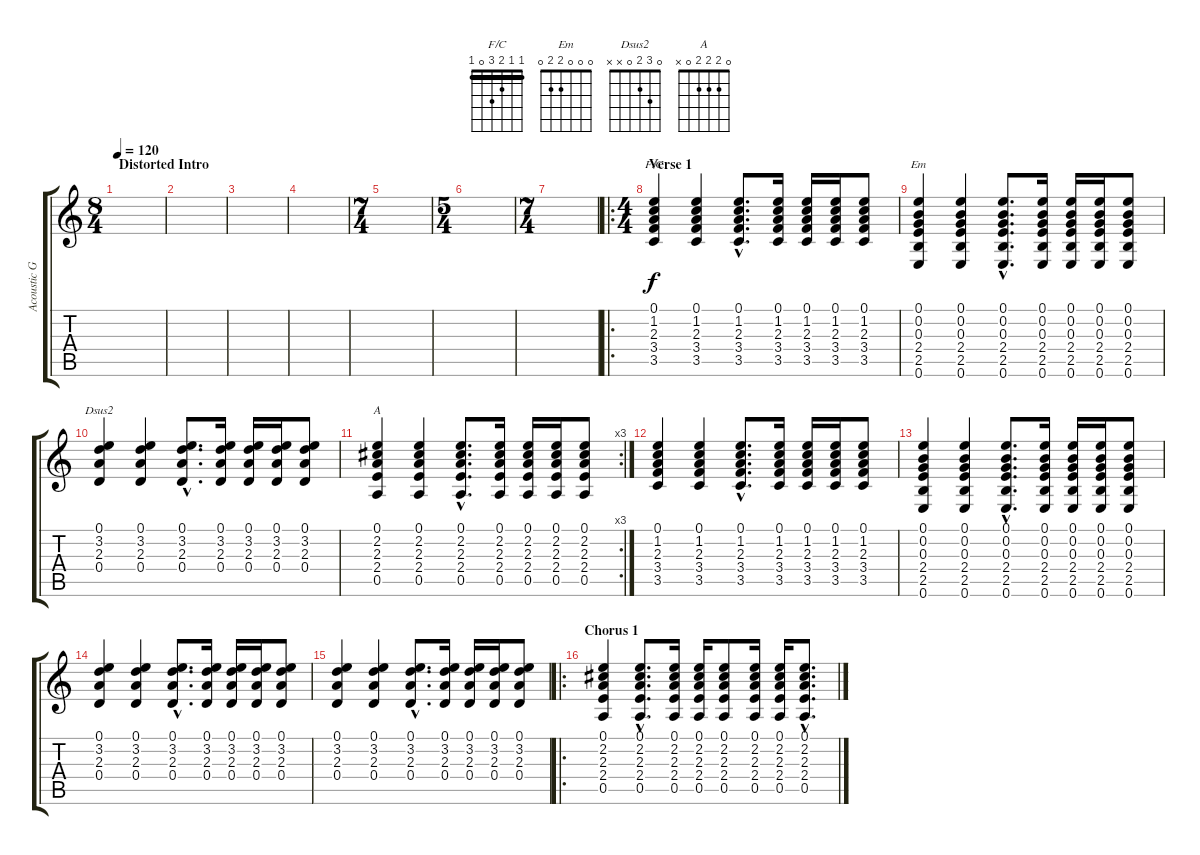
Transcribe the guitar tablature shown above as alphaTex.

\track ("Acoustic Guitar" "Acoustic G") {instrument acousticguitarnylon}
\staff {score tabs}
\tuning (E4 B3 G3 D3 A2 E2) {hide}
\chord ("F/C" 1 1 2 3 0 1) {barre 1}
\chord ("Em" 0 0 0 2 2 0)
\chord ("Dsus2" 0 3 2 0 x x)
\chord ("A" 0 2 2 2 0 x)
\ts (8 4)
\section ("" "Distorted Intro")
\tempo 120
\clef g2
\ks c
|
|
|
|
\ts (7 4)
|
\ts (5 4)
|
\ts (7 4)
|
\ro
\ts (4 4)
\section ("" "Verse 1")
(0.1 1.2 2.3 3.4 3.5).4{ch "F/C"} (0.1 1.2 2.3 3.4 3.5).4 (0.1{hac} 1.2{hac} 2.3{hac} 3.4{hac} 3.5{hac}).8{d} (0.1 1.2 2.3 3.4 3.5).16 (0.1 1.2 2.3 3.4 3.5).16 (0.1 1.2 2.3 3.4 3.5).16 (0.1 1.2 2.3 3.4 3.5).8 |
(0.1 0.2 0.3 2.4 2.5 0.6).4{ch "Em"} (0.1 0.2 0.3 2.4 2.5 0.6).4 (0.1{hac} 0.2{hac} 0.3{hac} 2.4{hac} 2.5{hac} 0.6{hac}).8{d} (0.1 0.2 0.3 2.4 2.5 0.6).16 (0.1 0.2 0.3 2.4 2.5 0.6).16 (0.1 0.2 0.3 2.4 2.5 0.6).16 (0.1 0.2 0.3 2.4 2.5 0.6).8 |
(0.1 3.2 2.3 0.4).4{ch "Dsus2"} (0.1 3.2 2.3 0.4).4 (0.1{hac} 3.2{hac} 2.3{hac} 0.4{hac}).8{d} (0.1 3.2 2.3 0.4).16 (0.1 3.2 2.3 0.4).16 (0.1 3.2 2.3 0.4).16 (0.1 3.2 2.3 0.4).8 |
\rc 3
(0.1 2.2 2.3 2.4 0.5).4{ch "A"} (0.1 2.2 2.3 2.4 0.5).4 (0.1{hac} 2.2{hac} 2.3{hac} 2.4{hac} 0.5{hac}).8{d} (0.1 2.2 2.3 2.4 0.5).16 (0.1 2.2 2.3 2.4 0.5).16 (0.1 2.2 2.3 2.4 0.5).16 (0.1 2.2 2.3 2.4 0.5).8 |
(0.1 1.2 2.3 3.4 3.5).4 (0.1 1.2 2.3 3.4 3.5).4 (0.1{hac} 1.2{hac} 2.3{hac} 3.4{hac} 3.5{hac}).8{d} (0.1 1.2 2.3 3.4 3.5).16 (0.1 1.2 2.3 3.4 3.5).16 (0.1 1.2 2.3 3.4 3.5).16 (0.1 1.2 2.3 3.4 3.5).8 |
(0.1 0.2 0.3 2.4 2.5 0.6).4 (0.1 0.2 0.3 2.4 2.5 0.6).4 (0.1{hac} 0.2{hac} 0.3{hac} 2.4{hac} 2.5{hac} 0.6{hac}).8{d} (0.1 0.2 0.3 2.4 2.5 0.6).16 (0.1 0.2 0.3 2.4 2.5 0.6).16 (0.1 0.2 0.3 2.4 2.5 0.6).16 (0.1 0.2 0.3 2.4 2.5 0.6).8 |
(0.1 3.2 2.3 0.4).4 (0.1 3.2 2.3 0.4).4 (0.1{hac} 3.2{hac} 2.3{hac} 0.4{hac}).8{d} (0.1 3.2 2.3 0.4).16 (0.1 3.2 2.3 0.4).16 (0.1 3.2 2.3 0.4).16 (0.1 3.2 2.3 0.4).8 |
(0.1 3.2 2.3 0.4).4 (0.1 3.2 2.3 0.4).4 (0.1{hac} 3.2{hac} 2.3{hac} 0.4{hac}).8{d} (0.1 3.2 2.3 0.4).16 (0.1 3.2 2.3 0.4).16 (0.1 3.2 2.3 0.4).16 (0.1 3.2 2.3 0.4).8 |
\ro
\section ("" "Chorus 1")
(0.1 2.2 2.3 2.4 0.5).4 (0.1{hac} 2.2{hac} 2.3{hac} 2.4{hac} 0.5{hac}).8{d} (0.1 2.2 2.3 2.4 0.5).16 (0.1 2.2 2.3 2.4 0.5).16 (0.1 2.2 2.3 2.4 0.5).8 (0.1 2.2 2.3 2.4 0.5).16 (0.1 2.2 2.3 2.4 0.5).16 (0.1{hac} 2.2{hac} 2.3{hac} 2.4{hac} 0.5{hac}).8{d}
